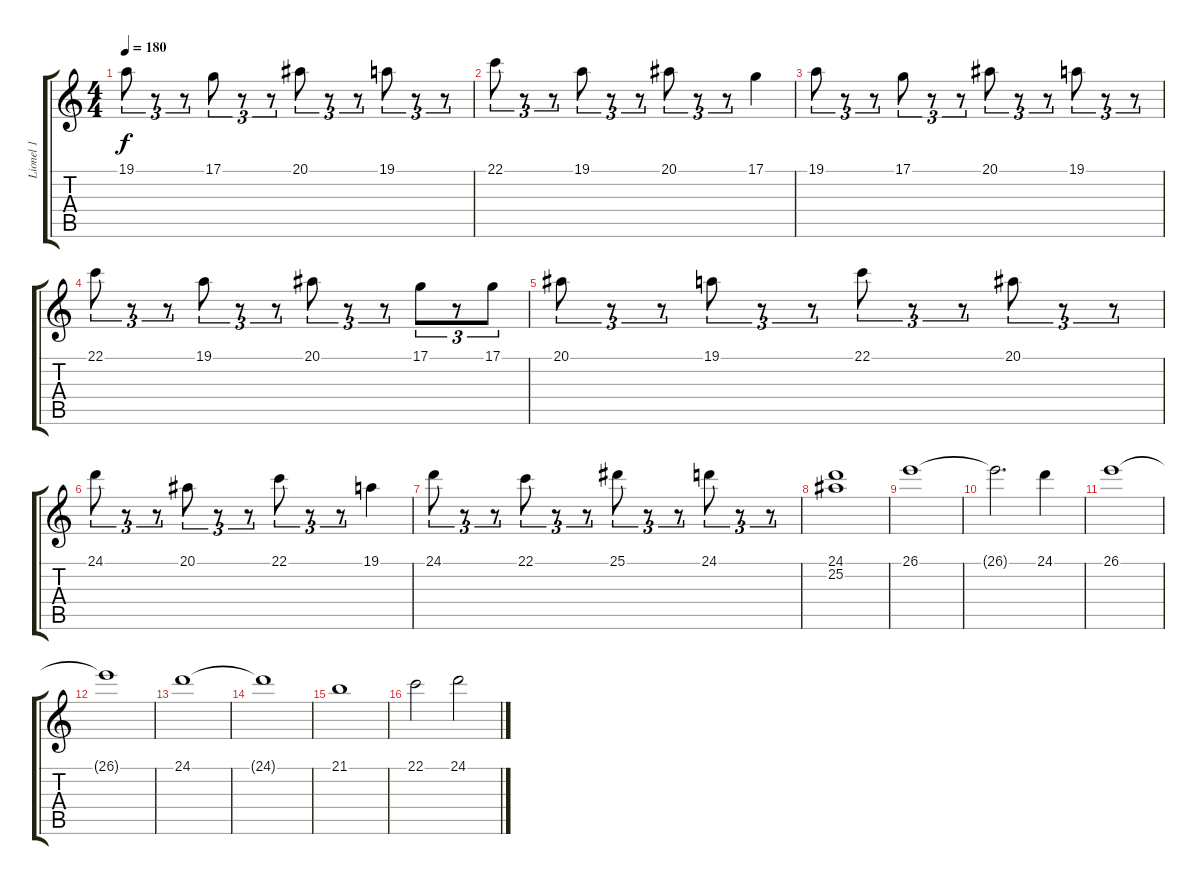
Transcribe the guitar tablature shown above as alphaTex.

\track ("Lionel 1" "Lionel 1") {instrument harpsichord}
\staff {score tabs}
\tuning (D4 A3 F3 C3 G2 D2) {hide}
\ts (4 4)
\tempo 180
\clef g2
\ks c
19.1.8{tu (3 2) dy f} r.8{tu (3 2)} r.8{tu (3 2)} 17.1.8{tu (3 2)} r.8{tu (3 2)} r.8{tu (3 2)} 20.1.8{tu (3 2)} r.8{tu (3 2)} r.8{tu (3 2)} 19.1.8{tu (3 2)} r.8{tu (3 2)} r.8{tu (3 2)} |
22.1.8{tu (3 2)} r.8{tu (3 2)} r.8{tu (3 2)} 19.1.8{tu (3 2)} r.8{tu (3 2)} r.8{tu (3 2)} 20.1.8{tu (3 2)} r.8{tu (3 2)} r.8{tu (3 2)} 17.1.4 |
19.1.8{tu (3 2)} r.8{tu (3 2)} r.8{tu (3 2)} 17.1.8{tu (3 2)} r.8{tu (3 2)} r.8{tu (3 2)} 20.1.8{tu (3 2)} r.8{tu (3 2)} r.8{tu (3 2)} 19.1.8{tu (3 2)} r.8{tu (3 2)} r.8{tu (3 2)} |
22.1.8{tu (3 2)} r.8{tu (3 2)} r.8{tu (3 2)} 19.1.8{tu (3 2)} r.8{tu (3 2)} r.8{tu (3 2)} 20.1.8{tu (3 2)} r.8{tu (3 2)} r.8{tu (3 2)} 17.1.8{tu (3 2)} r.8{tu (3 2)} 17.1.8{tu (3 2)} |
20.1.8{tu (3 2)} r.8{tu (3 2)} r.8{tu (3 2)} 19.1.8{tu (3 2)} r.8{tu (3 2)} r.8{tu (3 2)} 22.1.8{tu (3 2)} r.8{tu (3 2)} r.8{tu (3 2)} 20.1.8{tu (3 2)} r.8{tu (3 2)} r.8{tu (3 2)} |
24.1.8{tu (3 2)} r.8{tu (3 2)} r.8{tu (3 2)} 20.1.8{tu (3 2)} r.8{tu (3 2)} r.8{tu (3 2)} 22.1.8{tu (3 2)} r.8{tu (3 2)} r.8{tu (3 2)} 19.1.4 |
24.1.8{tu (3 2)} r.8{tu (3 2)} r.8{tu (3 2)} 22.1.8{tu (3 2)} r.8{tu (3 2)} r.8{tu (3 2)} 25.1.8{tu (3 2)} r.8{tu (3 2)} r.8{tu (3 2)} 24.1.8{tu (3 2)} r.8{tu (3 2)} r.8{tu (3 2)} |
(24.1 25.2).1 |
26.1.1{instrument stringensemble1} |
26.1{t}.2{d} 24.1.4 |
26.1.1 |
26.1{t}.1 |
24.1.1 |
24.1{t}.1 |
21.1.1 |
22.1.2 24.1.2
